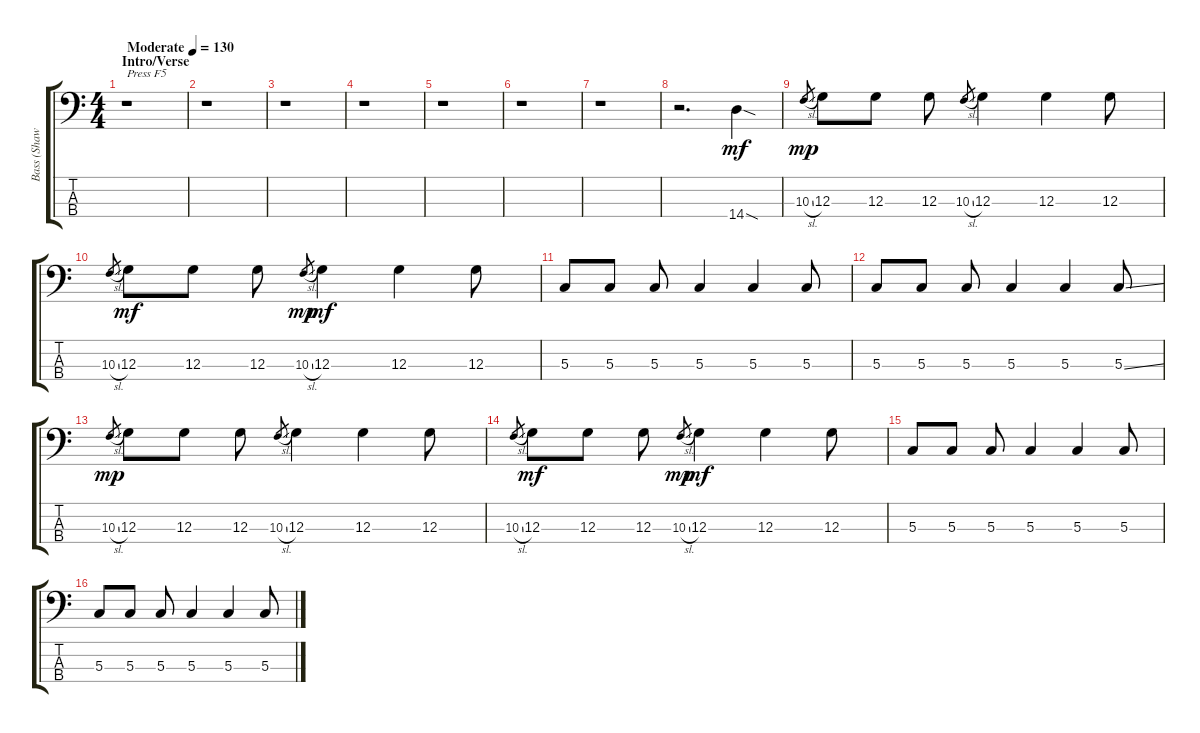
\track ("Bass (Shaw Economaki)" "Bass (Shaw") {instrument electricbassfinger}
\staff {score tabs}
\tuning (F2 C2 G1 C1) {hide}
\ts (4 4)
\section ("" "Intro/Verse")
\tempo (130 "Moderate")
\clef f4
\ks c
r.1{txt "Press F5" dy mf instrument electricbassfinger} |
r.1 |
r.1 |
r.1 |
r.1 |
r.1 |
r.1 |
r.2{d} 14.4{sod}.4 |
10.3{sl}.8{gr dy mp} 12.3.8 12.3.8 12.3.8 10.3{sl}.8{gr} 12.3.4 12.3.4 12.3.8 |
10.3{sl}.8{gr} 12.3.8{dy mf} 12.3.8 12.3.8 10.3{sl}.8{gr dy mp} 12.3.4{dy mf} 12.3.4 12.3.8 |
5.3.8 5.3.8 5.3.8 5.3.4 5.3.4 5.3.8 |
5.3.8 5.3.8 5.3.8 5.3.4 5.3.4 5.3{ss}.8 |
10.3{sl}.8{gr dy mp} 12.3.8 12.3.8 12.3.8 10.3{sl}.8{gr} 12.3.4 12.3.4 12.3.8 |
10.3{sl}.8{gr} 12.3.8{dy mf} 12.3.8 12.3.8 10.3{sl}.8{gr dy mp} 12.3.4{dy mf} 12.3.4 12.3.8 |
5.3.8 5.3.8 5.3.8 5.3.4 5.3.4 5.3.8 |
5.3.8 5.3.8 5.3.8 5.3.4 5.3.4 5.3{ss}.8
